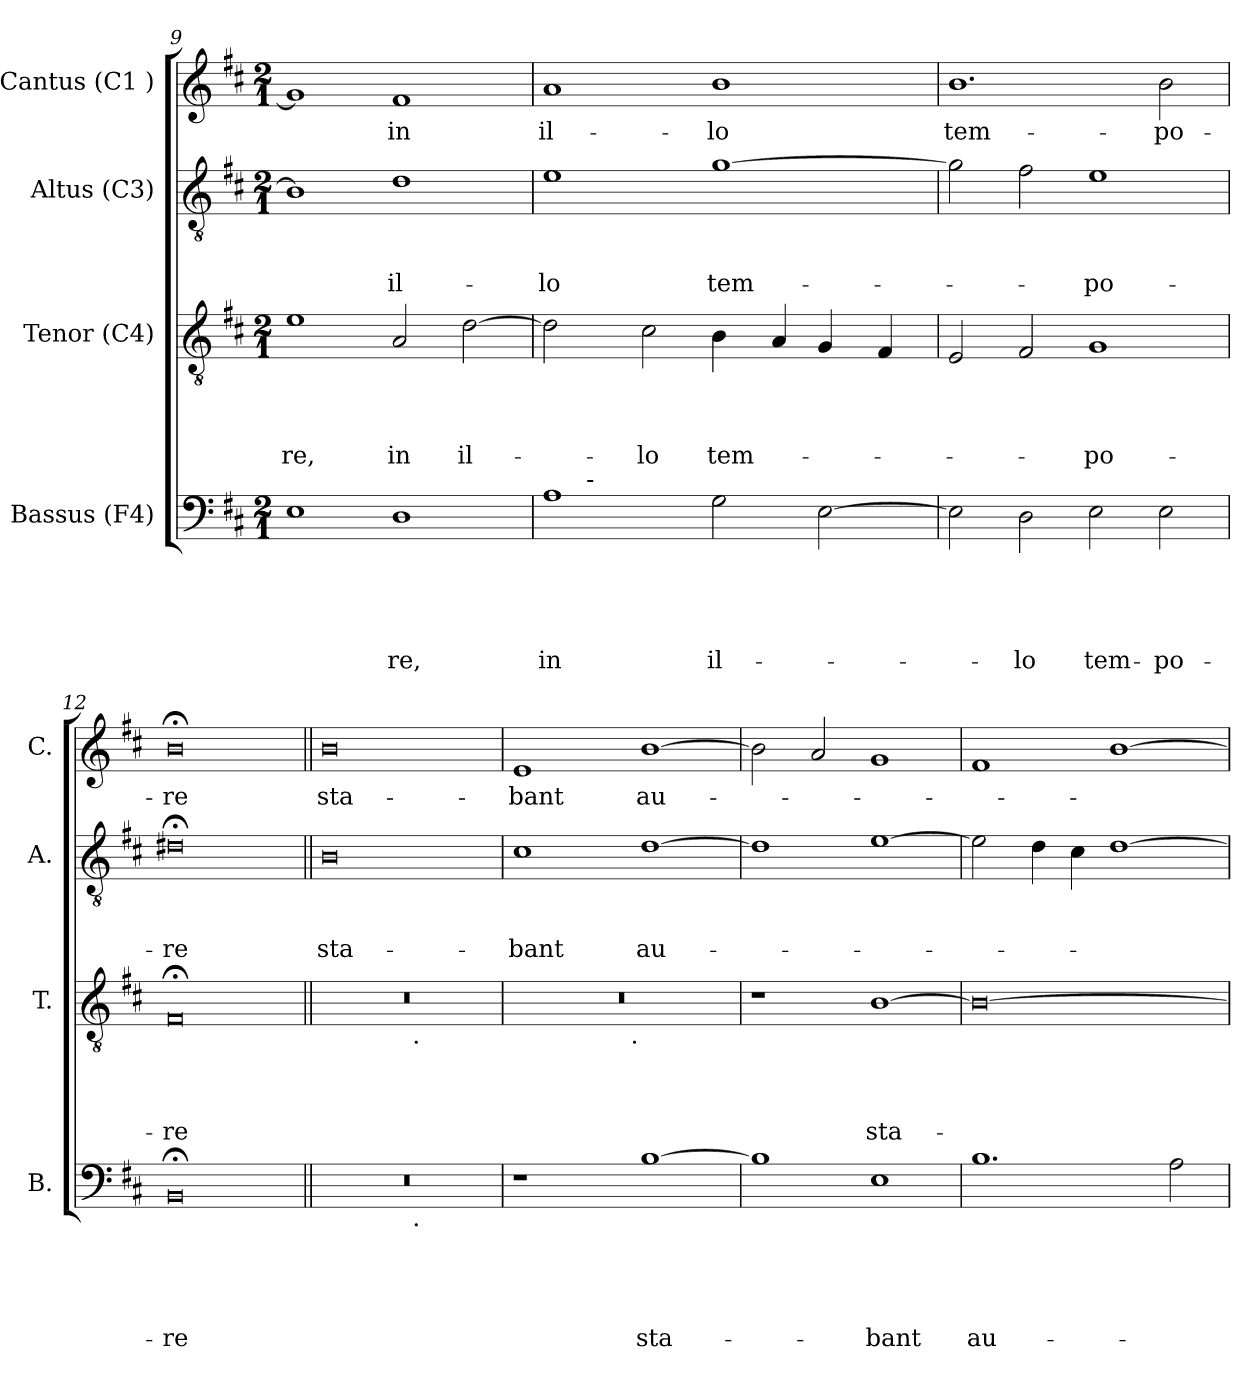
**kern	**text	**text	**text	**text	**text	**kern	**text	**text	**text	**text	**kern	**text	**text	**text	**kern	**text
*part4	*part4	*part4	*part4	*part4	*part4	*part3	*part3	*part3	*part3	*part3	*part2	*part2	*part2	*part2	*part1	*part1
*staff4	*staff4	*staff4	*staff4	*staff4	*staff4	*staff3	*staff3	*staff3	*staff3	*staff3	*staff2	*staff2	*staff2	*staff2	*staff1	*staff1
*I"Bassus (F4)	*	*	*	*	*	*I"Tenor (C4)	*	*	*	*	*I"Altus (C3)	*	*	*	*I"Cantus (C1 )	*
*I'B.	*	*	*	*	*	*I'T.	*	*	*	*	*I'A.	*	*	*	*I'C.	*
*clefF4	*	*	*	*	*	*clefGv2	*	*	*	*	*clefGv2	*	*	*	*clefG2	*
*k[f#c#]	*	*	*	*	*	*k[f#c#]	*	*	*	*	*k[f#c#]	*	*	*	*k[f#c#]	*
*D:	*	*	*	*	*	*D:	*	*	*	*	*D:	*	*	*	*D:	*
*M2/1	*	*	*	*	*	*M2/1	*	*	*	*	*M2/1	*	*	*	*M2/1	*
=9	=9	=9	=9	=9	=9	=9	=9	=9	=9	=9	=9	=9	=9	=9	=9	=9
!	!	!	!	!	!	!	!	!	!	!LO:LY:b	!	!	!	!	!	!
1E	.	.	.	.	.	1e	.	.	.	-re,	1B]	.	.	.	1g]	.
!	!	!	!	!	!LO:LY:b	!	!	!	!	!LO:LY:b	!	!	!	!LO:LY:b:rj	!	!LO:LY:b
1D	.	.	.	.	-re,	2A/	.	.	.	in	1d	.	.	il-	1f#	in
!	!	!	!	!	!	!	!	!	!	!LO:LY:b	!	!	!	!	!	!
.	.	.	.	.	.	[<2d\	.	.	.	il-	.	.	.	.	.	.
!!LO:LB:g=z
=10	=10	=10	=10	=10	=10	=10	=10	=10	=10	=10	=10	=10	=10	=10	=10	=10
!	!	!	!	!	!LO:LY:b	!	!	!	!	!	!	!	!	!LO:LY:b	!	!LO:LY:b:rj
*^	*	*	*	*	*	*	*	*	*	*	*	*	*	*	*	*
1A	8ryy	.	.	.	.	in	2d\]	.	.	.	.	1e	.	.	-lo	1a	il-
.	32ryy	.	.	.	.	.	.	.	.	.	.	.	.	.	.	.	.
!	!LO:TX:a:t=-	!	!	!	!	!	!	!	!	!	!	!	!	!	!	!	!
.	1ryy	.	.	.	.	.	.	.	.	.	.	.	.	.	.	.	.
!	!	!	!	!	!	!	!	!	!	!	!LO:LY:b	!	!	!	!	!	!
.	.	.	.	.	.	.	2c#\	.	.	.	-lo	.	.	.	.	.	.
!	!	!	!	!	!	!LO:LY:b	!	!	!	!	!LO:LY:b	!	!	!	!LO:LY:b	!	!LO:LY:b
2G\	.	.	.	.	.	il-	4B\	.	.	.	tem-	[>1g	.	.	tem-	1b	-lo
.	2ryy	.	.	.	.	.	.	.	.	.	.	.	.	.	.	.	.
.	.	.	.	.	.	.	4A/	.	.	.	.	.	.	.	.	.	.
[>2E\	.	.	.	.	.	.	4G/	.	.	.	.	.	.	.	.	.	.
.	4ryy	.	.	.	.	.	.	.	.	.	.	.	.	.	.	.	.
.	.	.	.	.	.	.	4F#/	.	.	.	.	.	.	.	.	.	.
.	16.ryy	.	.	.	.	.	.	.	.	.	.	.	.	.	.	.	.
=11	=11	=11	=11	=11	=11	=11	=11	=11	=11	=11	=11	=11	=11	=11	=11	=11	=11
!	!	!	!	!	!	!	!	!	!	!	!	!	!	!	!	!	!LO:LY:b
*v	*v	*	*	*	*	*	*	*	*	*	*	*	*	*	*	*	*
2E\]	.	.	.	.	.	2E/	.	.	.	.	2g\]	.	.	.	1.b	tem-
!	!	!	!	!	!LO:LY:b	!	!	!	!	!	!	!	!	!	!	!
2D\	.	.	.	.	-lo	2F#/	.	.	.	.	2f#\	.	.	.	.	.
!	!	!	!	!	!LO:LY:b	!	!	!	!	!LO:LY:b	!	!	!	!LO:LY:b	!	!
2E\	.	.	.	.	tem-	1G	.	.	.	-po-	1e	.	.	-po-	.	.
!	!	!	!	!	!LO:LY:b	!	!	!	!	!	!	!	!	!	!	!LO:LY:b
2E\	.	.	.	.	-po-	.	.	.	.	.	.	.	.	.	2b\	-po-
=12	=12	=12	=12	=12	=12	=12	=12	=12	=12	=12	=12	=12	=12	=12	=12	=12
!	!	!	!	!	!LO:LY:b:rj	!	!	!	!	!LO:LY:b:rj	!	!	!	!LO:LY:b:rj	!	!LO:LY:b:rj
0BB;	.	.	.	.	-re	0F#;	.	.	.	-re	0d#X;<	.	.	-re	0b;<	-re
=13||	=13||	=13||	=13||	=13||	=13||	=13||	=13||	=13||	=13||	=13||	=13||	=13||	=13||	=13||	=13||	=13||
!	!	!	!	!	!	!	!	!	!	!	!	!	!	!LO:LY:b:rj	!	!LO:LY:b:rj
*^	*	*	*	*	*	*^	*	*	*	*	*	*	*	*	*	*
0r	1ryy	.	.	.	.	.	0r	1ryy	.	.	.	.	0B	.	.	sta-	0b	sta-
!	!	!	!	!	!	!	!	!LO:TX:b:t=.	!	!	!	!	!	!	!	!	!	!
!	!LO:TX:b:t=.	!	!	!	!	!	!	!	!	!	!	!	!	!	!	!	!	!
.	1ryy	.	.	.	.	.	.	1ryy	.	.	.	.	.	.	.	.	.	.
=14	=14	=14	=14	=14	=14	=14	=14	=14	=14	=14	=14	=14	=14	=14	=14	=14	=14	=14
!	!	!	!	!	!	!	!	!	!	!	!	!	!	!	!	!LO:LY:b	!	!LO:LY:b
*v	*v	*	*	*	*	*	*	*	*	*	*	*	*	*	*	*	*	*
1r	.	.	.	.	.	0r	2ryy	.	.	.	.	1c#	.	.	-bant	1e	-bant
.	.	.	.	.	.	.	4...ryy	.	.	.	.	.	.	.	.	.	.
!	!	!	!	!	!	!	!LO:TX:b:t=.	!	!	!	!	!	!	!	!	!	!
.	.	.	.	.	.	.	1ryy	.	.	.	.	.	.	.	.	.	.
!	!	!	!	!	!LO:LY:b	!	!	!	!	!	!	!	!	!	!LO:LY:b	!	!LO:LY:b
[>1B	.	.	.	.	sta-	.	.	.	.	.	.	[>1d	.	.	au-	[>1b	au-
.	.	.	.	.	.	.	32ryy	.	.	.	.	.	.	.	.	.	.
*	*	*	*	*	*	*v	*v	*	*	*	*	*	*	*	*	*	*
!!LO:PB:g=z
=15	=15	=15	=15	=15	=15	=15	=15	=15	=15	=15	=15	=15	=15	=15	=15	=15
1B]	.	.	.	.	.	1r	.	.	.	.	1d]	.	.	.	2b\]	.
.	.	.	.	.	.	.	.	.	.	.	.	.	.	.	2a/	.
!	!	!	!	!	!LO:LY:b	!	!	!	!	!LO:LY:b	!	!	!	!	!	!
1E	.	.	.	.	-bant	[>1B	.	.	.	sta-	[>1e	.	.	.	1g	.
=16	=16	=16	=16	=16	=16	=16	=16	=16	=16	=16	=16	=16	=16	=16	=16	=16
!	!	!	!	!	!LO:LY:b	!	!	!	!	!	!	!	!	!	!	!
1.B	.	.	.	.	au-	0B_	.	.	.	.	2e\]	.	.	.	1f#	.
.	.	.	.	.	.	.	.	.	.	.	4d\	.	.	.	.	.
.	.	.	.	.	.	.	.	.	.	.	4c#\	.	.	.	.	.
.	.	.	.	.	.	.	.	.	.	.	[>1d	.	.	.	[>1b	.
2A\	.	.	.	.	.	.	.	.	.	.	.	.	.	.	.	.
=	=	=	=	=	=	=	=	=	=	=	=	=	=	=	=	=
*-	*-	*-	*-	*-	*-	*-	*-	*-	*-	*-	*-	*-	*-	*-	*-	*-
